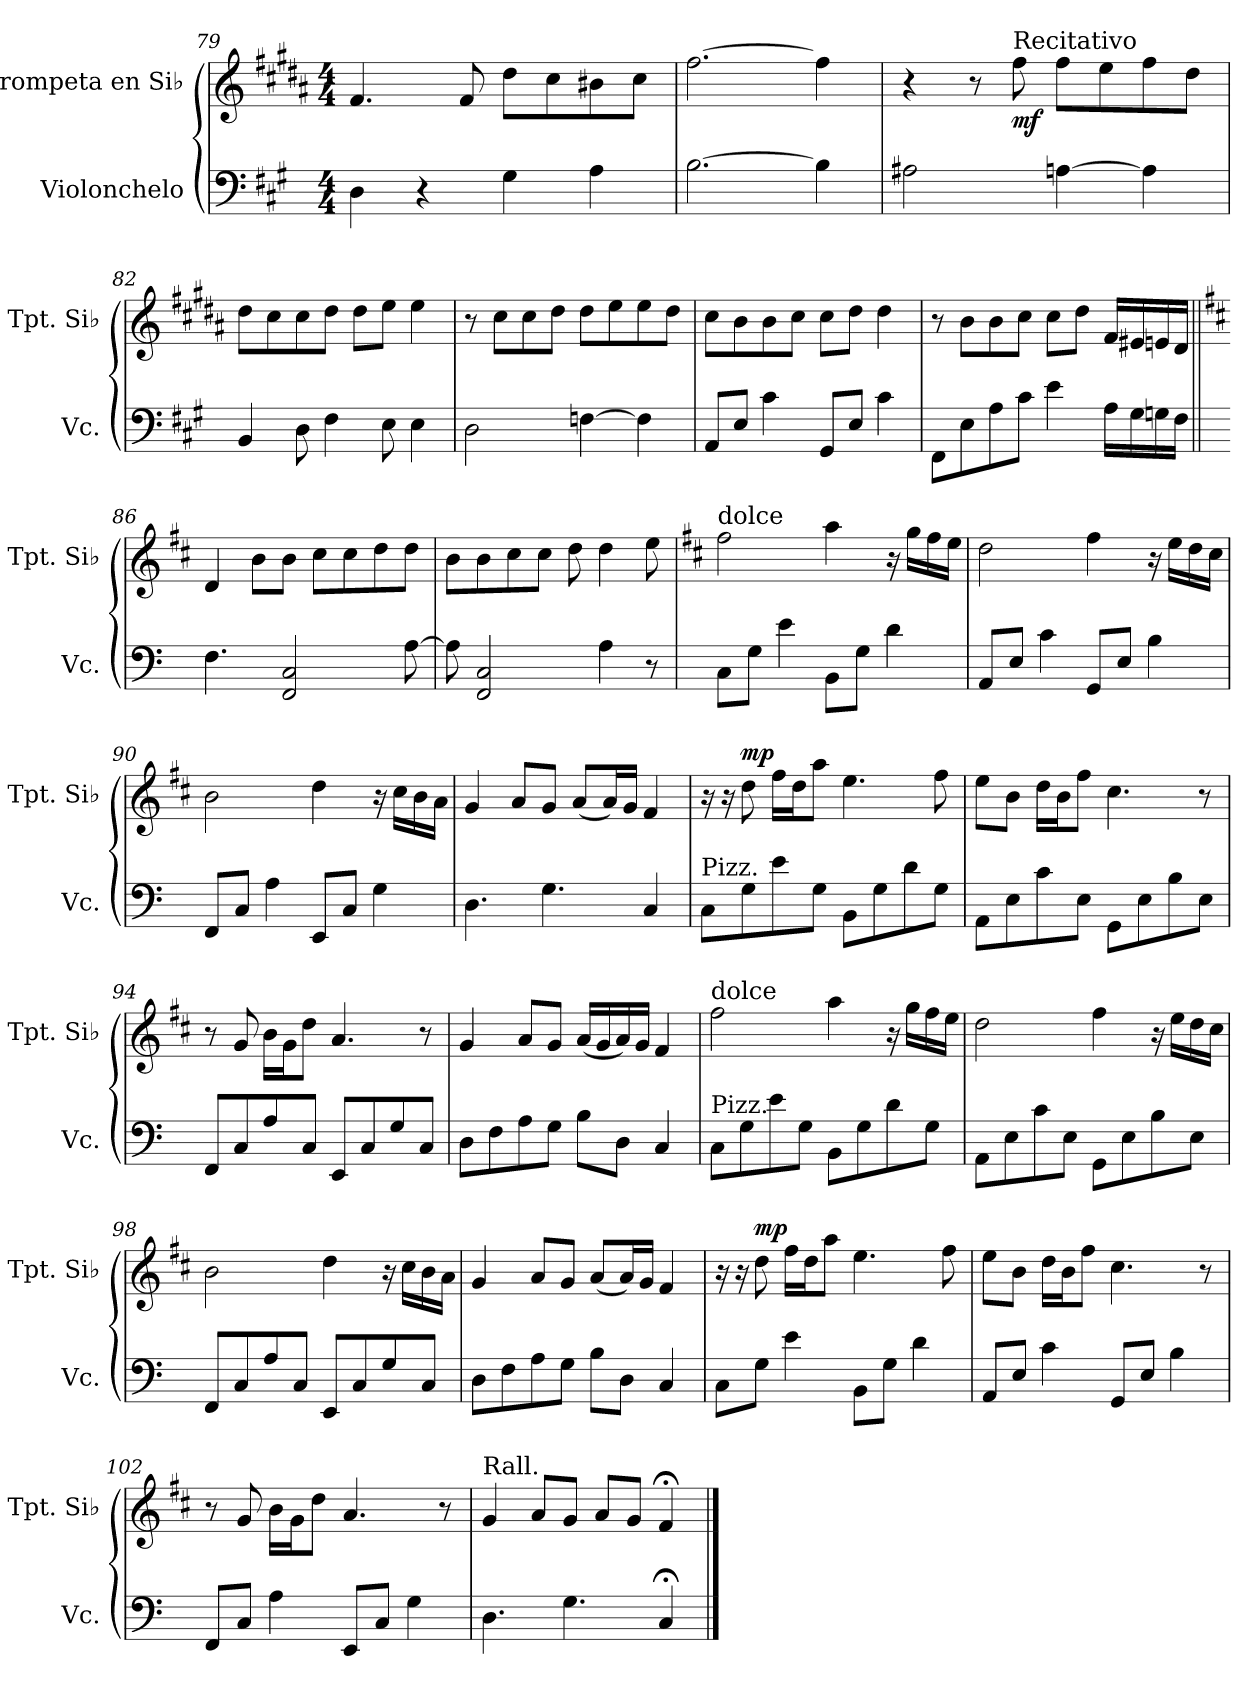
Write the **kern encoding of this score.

**kern	**kern	**dynam
*part2	*part1	*part1
*staff2	*staff1	*staff1
*I"Violonchelo	*I"Trompeta en Si♭	*
*I'Vc.	*I'Tpt. Si♭	*
!!LO:PB:g=z
*clefF4	*clefG2	*
*	*ITrd1c2	*
*k[f#c#g#]	*k[f#c#g#]	*
*M4/4	*M4/4	*
=79	=79	=79
4D\	4.e/	.
4r	.	.
.	8e/	.
4G#\	8cc#\L	.
.	8b\	.
4A\	8a#X\	.
.	8b\J	.
=80	=80	=80
[2.B\	[2.ee\	.
4B\]	4ee\]	.
=81	=81	=81
2A#X\	4r	.
.	8r	.
!	!LO:TX:a:t=Recitativo	!
!	!	!LO:DY:b
.	8ee\	mf
[4An\	8ee\L	.
.	8dd\	.
4A\]	8ee\	.
.	8cc#\J	.
=82	=82	=82
4BB/	8cc#\L	.
.	8b\	.
8D\	8b\	.
4F#\	8cc#\J	.
.	8cc#\L	.
8E\	8dd\J	.
4E\	4dd\	.
=83	=83	=83
2D\	8r	.
.	8b\L	.
.	8b\	.
.	8cc#\J	.
[4Fn\	8cc#\L	.
.	8dd\	.
4F\]	8dd\	.
.	8cc#\J	.
=84	=84	=84
8AA/L	8b\L	.
8E/J	8a\	.
4c#\	8a\	.
.	8b\J	.
8GG#/L	8b\L	.
8E/J	8cc#\J	.
4c#\	4cc#\	.
=85	=85	=85
8FF#\L	8r	.
8E\	8a\L	.
8A\	8a\	.
8c#\J	8b\J	.
4e\	8b\L	.
.	8cc#\J	.
16A\LL	16e/LL	.
16G#\	16d#X/	.
16Gn\	16dn/	.
16F#\JJ	16c#/JJ	.
!!LO:LB:g=z
=86||	=86||	=86||
*k[]	*k[]	*
4.F\	4c/	.
.	8a\L	.
2FF/ 2C/	8a\J	.
.	8b\L	.
.	8b\	.
.	8cc\	.
[8A\	8cc\J	.
=87	=87	=87
8A\]	8a\L	.
2FF/ 2C/	8a\	.
.	8b\	.
.	8b\J	.
.	8cc\	.
4A\	4cc\	.
8r	8dd\	.
=88	=88	=88
*k[]	*k[]	*
*	*MM80	*
!	!LO:TX:a:t=dolce	!
8C\L	2ee\	.
8G\J	.	.
4e\	.	.
8BB\L	4gg\	.
8G\J	.	.
4d\	16r	.
.	16ff\LL	.
.	16ee\	.
.	16dd\JJ	.
=89	=89	=89
8AA/L	2cc\	.
8E/J	.	.
4c\	.	.
8GG/L	4ee\	.
8E/J	.	.
4B\	16r	.
.	16dd\LL	.
.	16cc\	.
.	16b\JJ	.
=90	=90	=90
8FF/L	2a\	.
8C/J	.	.
4A\	.	.
8EE/L	4cc\	.
8C/J	.	.
4G\	16r	.
.	16b\LL	.
.	16a\	.
.	16g\JJ	.
=91	=91	=91
4.D\	4f/	.
.	8g/L	.
4.G\	8f/J	.
.	(8g/L	.
.	16g/L)	.
.	16f/JJ	.
4C/	4e/	.
=92	=92	=92
!LO:TX:a:t=Pizz.	!	!
8C\L	16r	.
.	16r	.
!	!	!LO:DY:a
8G\	8cc\	mp
8e\	16ee\LL	.
.	16cc\J	.
8G\J	8gg\J	.
8BB\L	4.dd\	.
8G\	.	.
8d\	.	.
8G\J	8ee\	.
!!LO:LB:g=z
=93	=93	=93
8AA\L	8dd\L	.
8E\	8a\J	.
8c\	16cc\LL	.
.	16a\J	.
8E\J	8ee\J	.
8GG\L	4.b\	.
8E\	.	.
8B\	.	.
8E\J	8r	.
=94	=94	=94
8FF/L	8r	.
8C/	8f/	.
8A/	16a\LL	.
.	16f\J	.
8C/J	8cc\J	.
8EE/L	4.g/	.
8C/	.	.
8G/	.	.
8C/J	8r	.
=95	=95	=95
8D\L	4f/	.
8F\	.	.
8A\	8g/L	.
8G\J	8f/J	.
8B\L	(16g/LL	.
.	16f/	.
8D\J	16g/)	.
.	16f/JJ	.
4C/	4e/	.
=96	=96	=96
!	!LO:TX:a:t=dolce	!
!LO:TX:a:t=Pizz.	!	!
8C\L	2ee\	.
8G\	.	.
8e\	.	.
8G\J	.	.
8BB\L	4gg\	.
8G\	.	.
8d\	16r	.
.	16ff\LL	.
8G\J	16ee\	.
.	16dd\JJ	.
=97	=97	=97
8AA\L	2cc\	.
8E\	.	.
8c\	.	.
8E\J	.	.
8GG\L	4ee\	.
8E\	.	.
8B\	16r	.
.	16dd\LL	.
8E\J	16cc\	.
.	16b\JJ	.
=98	=98	=98
8FF/L	2a\	.
8C/	.	.
8A/	.	.
8C/J	.	.
8EE/L	4cc\	.
8C/	.	.
8G/	16r	.
.	16b\LL	.
8C/J	16a\	.
.	16g\JJ	.
!!LO:LB:g=z
=99	=99	=99
8D\L	4f/	.
8F\	.	.
8A\	8g/L	.
8G\J	8f/J	.
8B\L	(8g/L	.
8D\J	16g/L)	.
.	16f/JJ	.
4C/	4e/	.
=100	=100	=100
8C\L	16r	.
.	16r	.
!	!	!LO:DY:a
8G\J	8cc\	mp
4e\	16ee\LL	.
.	16cc\J	.
.	8gg\J	.
8BB\L	4.dd\	.
8G\J	.	.
4d\	.	.
.	8ee\	.
=101	=101	=101
8AA/L	8dd\L	.
8E/J	8a\J	.
4c\	16cc\LL	.
.	16a\J	.
.	8ee\J	.
8GG/L	4.b\	.
8E/J	.	.
4B\	.	.
.	8r	.
=102	=102	=102
8FF/L	8r	.
8C/J	8f/	.
4A\	16a\LL	.
.	16f\J	.
.	8cc\J	.
8EE/L	4.g/	.
8C/J	.	.
4G\	.	.
.	8r	.
=103	=103	=103
!	!LO:TX:a:t=Rall.	!
4.D\	4f/	.
.	8g/L	.
4.G\	8f/J	.
.	8g/L	.
.	8f/J	.
4C;</	4e;</	.
==	==	==
*-	*-	*-
